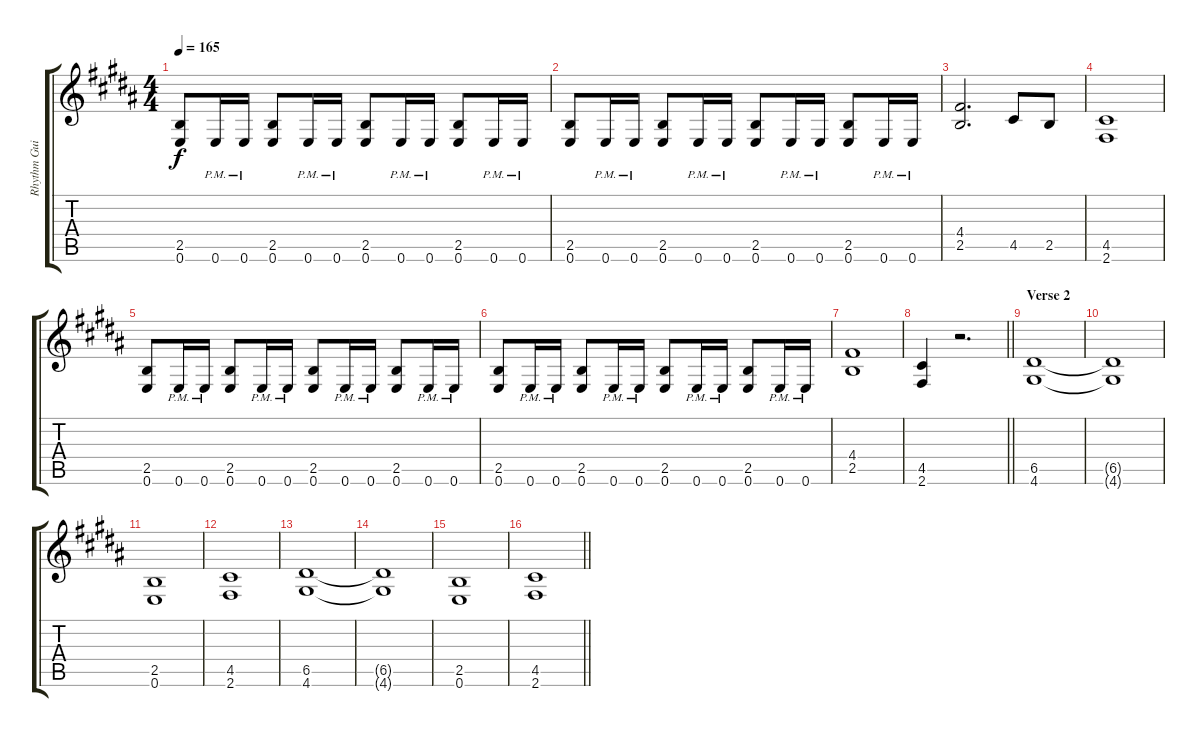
\track ("Rhythm Guitar 1: Juha-Pekka Alanen" "Rhythm Gui") {instrument distortionguitar}
\staff {score tabs}
\tuning (E4 B3 G3 D3 A2 E2) {hide}
\ts (4 4)
\tempo 165
\clef g2
\ks g#minor
(2.5 0.6).8{dy f} 0.6{pm}.16 0.6{pm}.16 (2.5 0.6).8 0.6{pm}.16 0.6{pm}.16 (2.5 0.6).8 0.6{pm}.16 0.6{pm}.16 (2.5 0.6).8 0.6{pm}.16 0.6{pm}.16 |
(2.5 0.6).8 0.6{pm}.16 0.6{pm}.16 (2.5 0.6).8 0.6{pm}.16 0.6{pm}.16 (2.5 0.6).8 0.6{pm}.16 0.6{pm}.16 (2.5 0.6).8 0.6{pm}.16 0.6{pm}.16 |
(4.4 2.5).2{d} 4.5.8 2.5.8 |
(4.5 2.6).1 |
(2.5 0.6).8 0.6{pm}.16 0.6{pm}.16 (2.5 0.6).8 0.6{pm}.16 0.6{pm}.16 (2.5 0.6).8 0.6{pm}.16 0.6{pm}.16 (2.5 0.6).8 0.6{pm}.16 0.6{pm}.16 |
(2.5 0.6).8 0.6{pm}.16 0.6{pm}.16 (2.5 0.6).8 0.6{pm}.16 0.6{pm}.16 (2.5 0.6).8 0.6{pm}.16 0.6{pm}.16 (2.5 0.6).8 0.6{pm}.16 0.6{pm}.16 |
(4.4 2.5).1 |
\barLineRight lightlight
(4.5 2.6).4 r.2{d} |
\section ("" "Verse 2")
(6.5 4.6).1 |
(6.5{t} 4.6{t}).1 |
(2.5 0.6).1 |
(4.5 2.6).1 |
(6.5 4.6).1 |
(6.5{t} 4.6{t}).1 |
(2.5 0.6).1 |
\barLineRight lightlight
(4.5 2.6).1
